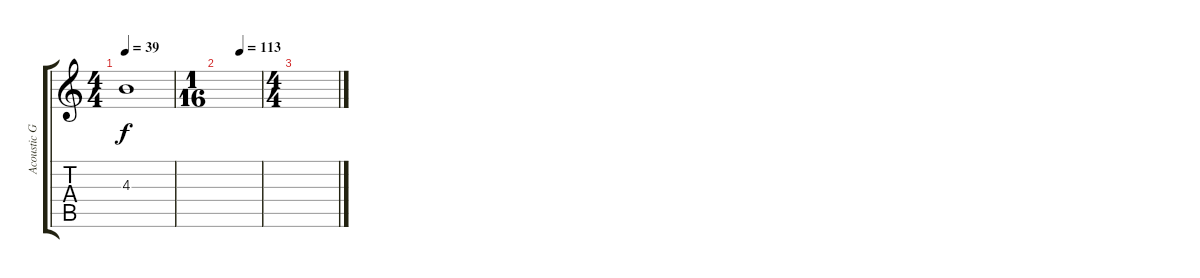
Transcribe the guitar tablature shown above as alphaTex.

\track ("Acoustic Guitar 3" "Acoustic G") {instrument acousticguitarnylon}
\staff {score tabs}
\tuning (E4 B3 G3 D3 A2 E2) {hide}
\ts (4 4)
\tempo 39
\clef g2
\ks c
4.3.1{dy f} |
\ts (1 16)
\tempo (113 0.5)
|
\ts (4 4)
